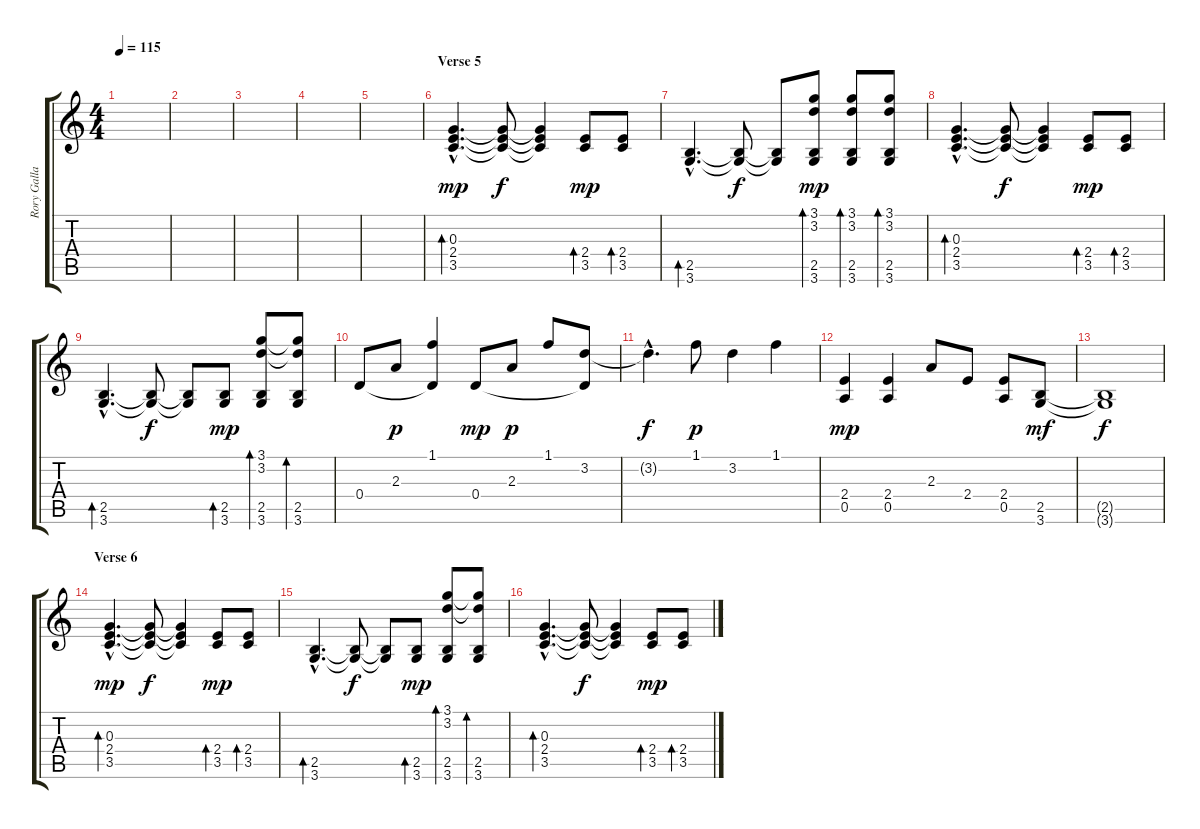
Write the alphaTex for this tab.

\track ("Rory Gallagher (Rhythm Electric)" "Rory Galla") {instrument distortionguitar}
\staff {score tabs}
\tuning (E4 B3 G3 D3 A2 E2) {hide}
\ts (4 4)
\tempo 115
\clef g2
\ks c
|
|
|
|
|
\section ("" "Verse 5")
(0.3{hac} 2.4{hac} 3.5{hac}).4{d bd 120 dy mp} (0.3{t} 2.4{t} 3.5{t}).8{dy f} (0.3{t} 2.4{t} 3.5{t}).4 (2.4 3.5).8{bd 120 dy mp} (2.4 3.5).8{bd 120} |
(2.5{hac} 3.6{hac}).4{d bd 120} (2.5{t} 3.6{t}).8{dy f} (2.5{t} 3.6{t}).8 (3.1 3.2 2.5 3.6).8{bd 120 dy mp} (3.1 3.2 2.5 3.6).8{bd 120} (3.1 3.2 2.5 3.6).8{bd 120} |
(0.3{hac} 2.4{hac} 3.5{hac}).4{d bd 120} (0.3{t} 2.4{t} 3.5{t}).8{dy f} (0.3{t} 2.4{t} 3.5{t}).4 (2.4 3.5).8{bd 120 dy mp} (2.4 3.5).8{bd 120} |
(2.5{hac} 3.6{hac}).4{d bd 120} (2.5{t} 3.6{t}).8{dy f} (2.5{t} 3.6{t}).8 (2.5 3.6).8{bd 120 dy mp} (3.1 3.2 2.5 3.6).8{bd 120} (3.1{t} 3.2{t} 2.5 3.6).8{bd 120} |
0.4.8 2.3.8{dy p} (1.1 0.4{t}).4 0.4.8{dy mp} 2.3.8{dy p} 1.1.8 (3.2 0.4{t}).8 |
3.2{hac t}.4{d dy f} 1.1.8{dy p} 3.2.4 1.1.4 |
(2.4 0.5).4{dy mp} (2.4 0.5).4 2.3.8 2.4.8 (2.4 0.5).8 (2.5 3.6).8{dy mf} |
(2.5{t} 3.6{t}).1{dy f} |
\section ("" "Verse 6")
(0.3{hac} 2.4{hac} 3.5{hac}).4{d bd 120 dy mp} (0.3{t} 2.4{t} 3.5{t}).8{dy f} (0.3{t} 2.4{t} 3.5{t}).4 (2.4 3.5).8{bd 120 dy mp} (2.4 3.5).8{bd 120} |
(2.5{hac} 3.6{hac}).4{d bd 120} (2.5{t} 3.6{t}).8{dy f} (2.5{t} 3.6{t}).8 (2.5 3.6).8{bd 120 dy mp} (3.1 3.2 2.5 3.6).8{bd 120} (3.1{t} 3.2{t} 2.5 3.6).8{bd 120} |
(0.3{hac} 2.4{hac} 3.5{hac}).4{d bd 120} (0.3{t} 2.4{t} 3.5{t}).8{dy f} (0.3{t} 2.4{t} 3.5{t}).4 (2.4 3.5).8{bd 120 dy mp} (2.4 3.5).8{bd 120}
